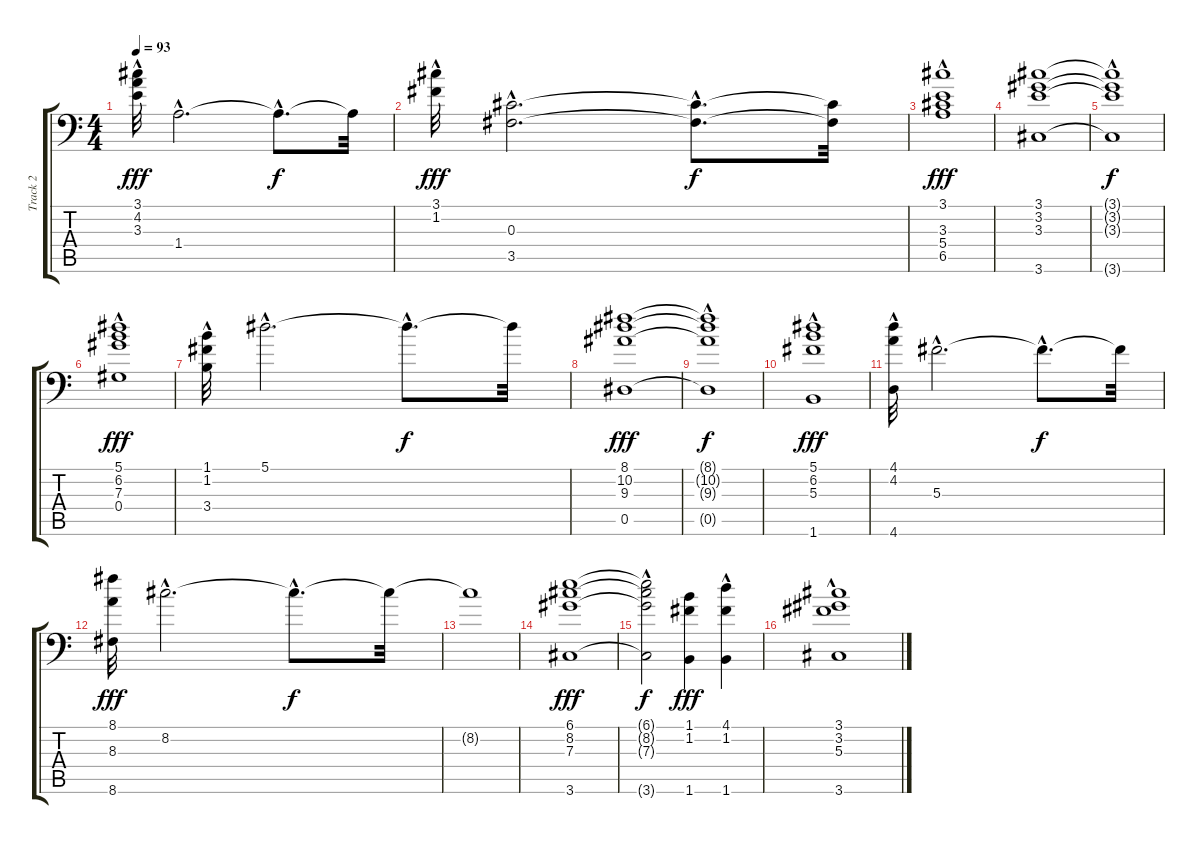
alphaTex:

\track ("Track 2" "Track 2") {instrument distortionguitar}
\staff {score tabs}
\tuning (Bb3 F3 Db3 Ab2 Eb2 Bb1) {hide}
\ts (4 4)
\tempo 93
\clef f4
\ks c
(3.1{hac} 4.2 3.3).32{dy fff} 1.4{hac}.2{d} 1.4{hac t}.8{d dy f} 1.4{t}.32 |
(3.1{hac} 1.2{hac}).32{dy fff} (0.3{hac} 3.5{hac}).2{d} (0.3{hac t} 3.5{hac t}).8{d dy f} (0.3{t} 3.5{t}).32 |
(3.1 3.3 5.4{hac} 6.5{hac}).1{dy fff} |
(3.1 3.2 3.3 3.6).1 |
(3.1{hac t} 3.2{hac t} 3.3{t} 3.6{t}).1{dy f} |
(5.1{hac} 6.2 7.3{hac} 0.4{hac}).1{dy fff} |
(1.1 1.2{hac} 3.4{hac}).32 5.1{hac}.2{d} 5.1{hac t}.8{d dy f} 5.1{t}.32 |
(8.1 10.2 9.3 0.5).1{dy fff} |
(8.1{hac t} 10.2{hac t} 9.3{t} 0.5{t}).1{dy f} |
(5.1 6.2 5.3{hac} 1.6{hac}).1{dy fff} |
(4.1{hac} 4.2 4.6{hac}).32 5.3{hac}.2{d} 5.3{hac t}.8{d dy f} 5.3{t}.32 |
(8.1 8.3 8.6).32{dy fff} 8.2{hac}.2{d} 8.2{hac t}.8{d dy f} 8.2{t}.32 |
8.2{t}.1 |
(6.1 8.2 7.3 3.6).1{dy fff} |
(6.1{t} 8.2{t} 7.3{hac t} 3.6{hac t}).2{dy f} (1.1 1.2 1.6).4{dy fff} (4.1 1.2 1.6{hac}).4 |
(3.1 3.2{hac} 5.3{hac} 3.6{hac}).1
